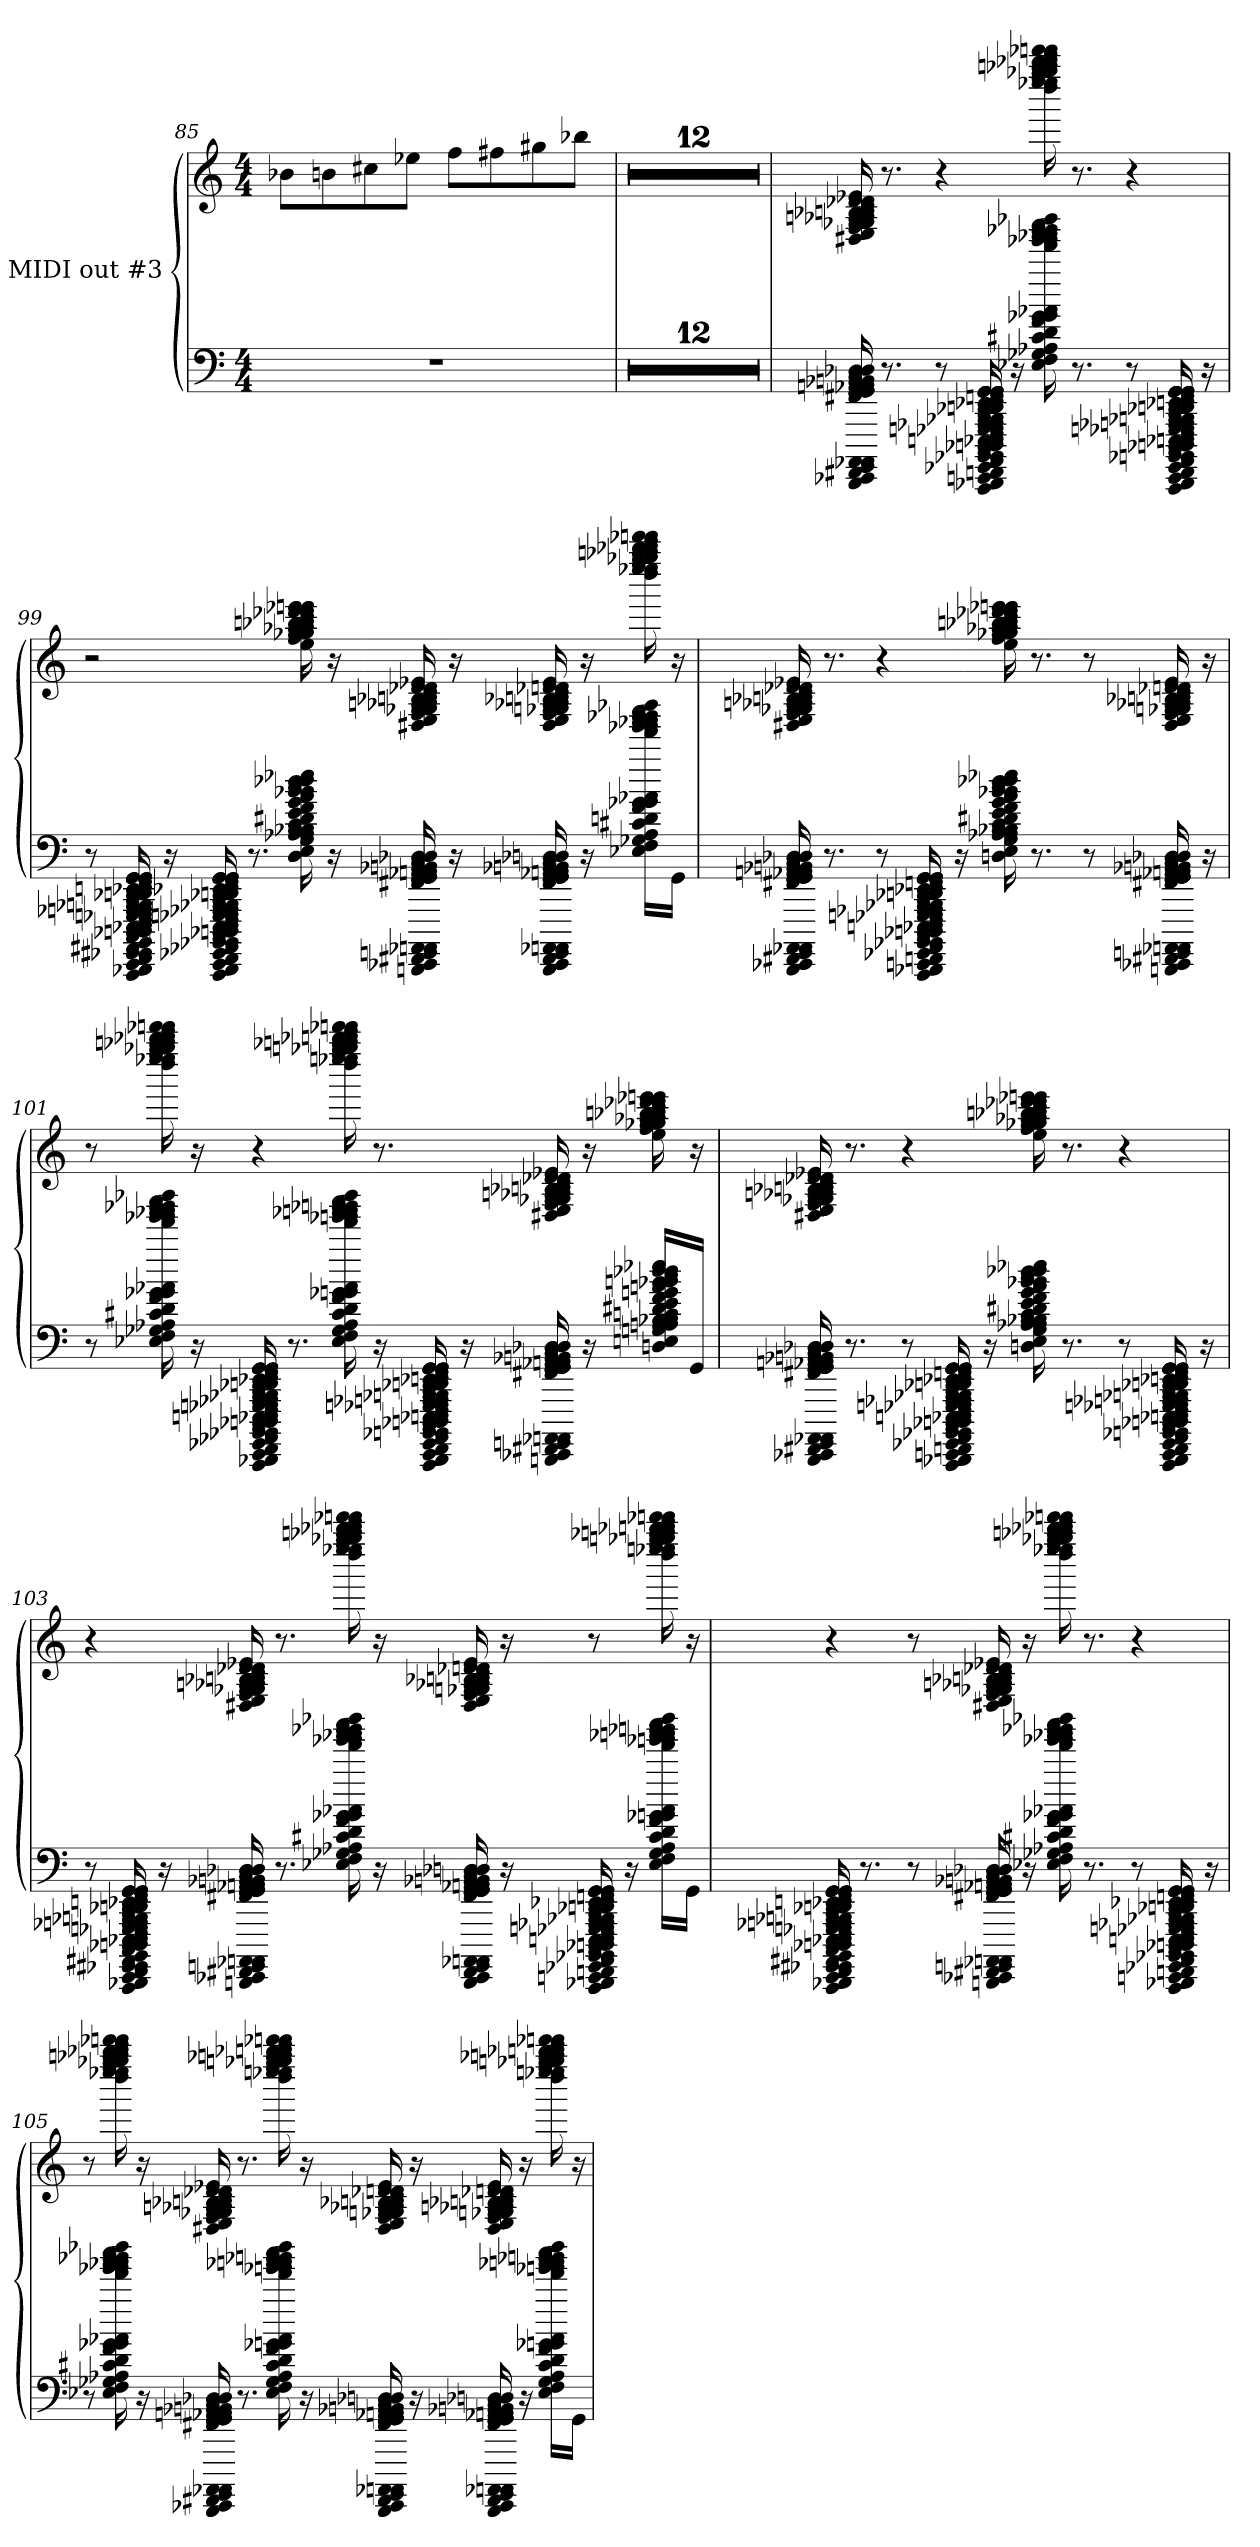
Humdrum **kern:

**kern	**kern
*part1	*part1
*staff2	*staff1
*I"MIDI out #3	*
*clefF4	*clefG2
*k[]	*k[]
*C:	*C:
*M4/4	*M4/4
=85	=85
1r	8b-X\L
.	8bn\
.	8cc#X\
.	8ee-X\J
.	8ff\L
.	8ff#X\
.	8gg#X\
.	8bb-X\J
=86	=86
1r	1r
=87	=87
1r	1r
=88	=88
1r	1r
=89	=89
1r	1r
!!LO:PB:g=z
=90	=90
1r	1r
=91	=91
1r	1r
=92	=92
1r	1r
=93	=93
1r	1r
=94	=94
1r	1r
=95	=95
1r	1r
=96	=96
1r	1r
!!LO:LB:g=z
=97	=97
1r	1r
=98	=98
16EEEEE/ 16FFFFF#X/ 16GGGGG/ 16AAAAA/ 16DDDD/ 16EEEE-X/ 16FFFF#X/ 16GGGG/ 16AAAA/ 16AAAA-X/ 16FF#X/ 16GG/ 16AA-X/ 16AAn/ 16BB-X/ 16BBn/ 16C/ 16D/ 16D-X/	16D#X/ 16E/ 16F/ 16G/ 16G-X/ 16A-X/ 16An/ 16B-X/ 16Bn/ 16c/ 16d/ 16d-X/ 16e-X/
8.r	8.r
8r	4r
16EEEEE-X/ 16FFFFFn/ 16GGGGG#X/ 16AAAAA/ 16BBBBB/ 16BBBBB-X/ 16CCCC/ 16DDDD-X/ 16EEEEn/ 16FFFFn/ 16GGGG-X/ 16AAAA-/ 16BBBB/ 16BBBB-X/ 16CCC/ 16DDD-X/ 16DDDn/ 16EEE-X/ 16EEEn/ 16FFF/ 16GGG-X/ 16GGGn/ 16AAA/ 16AAA-X/ 16BBB/ 16BBB-X/ 16CC/ 16DD-X/ 16DDn/ 16EE/ 16EE-X/ 16FFn/	.
16r	.
16dddd-X\ 16cccc\ 16bbb\ 16bbb-X\ 16aaa\ 16aaa-X\ 16ggg\ 16ggg-X\ 16fff\ 16a-X\ 16g\ 16g-X\ 16f\ 16d\ 16c#X\ 16A-X\ 16G-X\ 16F\ 16E-X\	16ddddd-X\ 16dddddn\ 16ccccc\ 16bbbb\ 16bbbb-X\ 16aaaa-X\ 16aaaa\ 16gggg\ 16gggg-X\ 16ffff\ 16eeee\ 16eeee-X\ 16dddd\
8.r	8.r
8r	4r
16EEEEE-/ 16FFFFF/ 16GGGGG#/ 16AAAAA/ 16BBBBBn/ 16BBBBB-X/ 16CCCC/ 16DDDD-/ 16EEEE/ 16FFFF/ 16GGGG-/ 16AAAA-/ 16BBBBn/ 16BBBB-X/ 16CCC/ 16DDD-X/ 16DDDn/ 16EEE-X/ 16EEEn/ 16FFF/ 16GGG-X/ 16GGGn/ 16AAAn/ 16AAA-X/ 16BBBn/ 16BBB-X/ 16CC/ 16DD-X/ 16DDn/ 16EEn/ 16EE-X/ 16FF/	.
16r	.
=99	=99
8r	2r
16EEEEE-X/ 16FFFFF/ 16GGGGG#X/ 16AAAAA/ 16BBBBB/ 16BBBBB-X/ 16CCCC/ 16DDDD-X/ 16EEEE/ 16FFFF/ 16GGGG-X/ 16GGGG#X/ 16AAAA#X/ 16BBBB/ 16CCC/ 16DDDn/ 16DDD-X/ 16EEE/ 16EEE-X/ 16FFF/ 16GGG-X/ 16GGGn/ 16AAA-X/ 16AAAn/ 16BBB-X/ 16BBBn/ 16CC/ 16DD-X/ 16DDn/ 16EE-X/ 16EEn/ 16FF/	.
16r	.
16EEEEE-/ 16FFFFF/ 16GGGGG#/ 16AAAAA/ 16BBBBBn/ 16BBBBB-X/ 16CCCC/ 16DDDD-/ 16EEEE/ 16FFFF/ 16GGGG-X/ 16AAAA-X/ 16BBBB/ 16BBBB-X/ 16CCC/ 16DDD/ 16DDD-/ 16EEE-/ 16EEEn/ 16FFF/ 16GGG-X/ 16GGGn/ 16AAA/ 16AAA-X/ 16BBB/ 16BBB-X/ 16CC/ 16DD-X/ 16DDn/ 16EE/ 16EE-X/ 16FF/	.
8.r	.
16ee-X\ 16dd\ 16dd-X\ 16cc\ 16b\ 16b-X\ 16a\ 16g\ 16f\ 16e\ 16d#X\ 16c\ 16B\ 16B-X\ 16A\ 16A-X\ 16G\ 16E\ 16D\	16eee-X\ 16eeen\ 16ddd\ 16ddd-X\ 16ccc\ 16bb-X\ 16bb\ 16aa\ 16aa-X\ 16gg\ 16gg-X\ 16ff\ 16ee\
16r	16r
16EEEEEn/ 16FFFFF#X/ 16GGGGGn/ 16AAAAA/ 16DDDDn/ 16EEEE-X/ 16FFFF#X/ 16GGGGn/ 16AAAAn/ 16AAAA-X/ 16FF#X/ 16GG/ 16AA-X/ 16AAn/ 16BB-X/ 16BBn/ 16C/ 16D/ 16D-X/	16D#X/ 16E/ 16F/ 16G/ 16G-X/ 16A-X/ 16An/ 16B-X/ 16Bn/ 16c/ 16d/ 16d-X/ 16e-X/
16r	16r
16EEEEE/ 16FFFFF#/ 16GGGGG/ 16AAAAA/ 16DDDD/ 16EEEE-/ 16FFFF#/ 16GGGG/ 16AAAAn/ 16AAAA-X/ 16FF#/ 16GG/ 16AA-X/ 16AAn/ 16BB-X/ 16BBn/ 16C/ 16Dn/ 16D-X/	16D#/ 16E/ 16F/ 16Gn/ 16G-X/ 16A/ 16A-X/ 16B-X/ 16Bn/ 16c/ 16dn/ 16d-X/ 16e-/
16r	16r
16dddd-X\ 16cccc\ 16bbb\ 16bbb-X\ 16aaa\ 16aaa-X\ 16ggg\ 16ggg-X\ 16fff\ 16a-X\ 16g\ 16g-X\ 16f\ 16dn\ 16c#X\ 16A-\ 16G-X\ 16F\ 16E-X\LL	16ddddd-X\ 16dddddn\ 16ccccc\ 16bbbb\ 16bbbb-X\ 16aaaa-X\ 16aaaa\ 16gggg\ 16gggg-X\ 16ffff\ 16eeee\ 16eeee-X\ 16dddd\
16EEEEE-X\JJ	16r
!!LO:LB:g=z
=100	=100
16EEEEE/ 16FFFFF#X/ 16GGGGG/ 16AAAAA/ 16DDDD/ 16EEEE-X/ 16FFFF#X/ 16GGGG/ 16AAAA/ 16AAAA-X/ 16FF#X/ 16GG/ 16AA-X/ 16AAn/ 16BB-X/ 16BBn/ 16C/ 16D/ 16D-X/	16D#X/ 16E/ 16F/ 16G/ 16G-X/ 16A-X/ 16An/ 16B-X/ 16Bn/ 16c/ 16d/ 16d-X/ 16e-X/
8.r	8.r
8r	4r
16EEEEE-X/ 16FFFFFn/ 16GGGGG#X/ 16AAAAA/ 16BBBBB/ 16BBBBB-X/ 16CCCC/ 16DDDD-X/ 16EEEEn/ 16FFFFn/ 16GGGG-X/ 16AAAA-/ 16BBBB/ 16BBBB-X/ 16CCC/ 16DDD-X/ 16DDDn/ 16EEE-X/ 16EEEn/ 16FFF/ 16GGG-X/ 16GGGn/ 16AAA/ 16AAA-X/ 16BBB/ 16BBB-X/ 16CC/ 16DD-X/ 16DDn/ 16EE/ 16EE-X/ 16FFn/	.
16r	.
16ee-X\ 16dd\ 16dd-X\ 16cc\ 16b\ 16b-X\ 16a\ 16g\ 16f\ 16e\ 16d#X\ 16c\ 16B\ 16B-X\ 16A\ 16A-X\ 16G\ 16E\ 16Dn\	16eee-X\ 16eeen\ 16ddd\ 16ddd-X\ 16ccc\ 16bb-X\ 16bb\ 16aa\ 16aa-X\ 16gg\ 16gg-X\ 16ff\ 16ee\
8.r	8.r
8r	8r
16EEEEEn/ 16FFFFF#X/ 16GGGGGn/ 16AAAAA/ 16DDDDn/ 16EEEE-X/ 16FFFF#X/ 16GGGGn/ 16AAAAn/ 16AAAA-X/ 16FF#X/ 16GG/ 16AA-X/ 16AAn/ 16BB-X/ 16BBn/ 16C/ 16D/ 16D-X/	16D#/ 16E/ 16F/ 16Gn/ 16G-X/ 16A/ 16A-X/ 16B-X/ 16Bn/ 16c/ 16dn/ 16d-X/ 16e-/
16r	16r
=101	=101
8r	8r
16dddd-X\ 16cccc\ 16bbb\ 16bbb-X\ 16aaa\ 16aaa-X\ 16ggg\ 16ggg-X\ 16fff\ 16a-X\ 16g\ 16g-X\ 16f\ 16d\ 16c#X\ 16A-X\ 16G-X\ 16F\ 16E-X\	16ddddd-X\ 16dddddn\ 16ccccc\ 16bbbb\ 16bbbb-X\ 16aaaa-X\ 16aaaa\ 16gggg\ 16gggg-X\ 16ffff\ 16eeee\ 16eeee-X\ 16dddd\
16r	16r
16EEEEE-X/ 16FFFFF/ 16GGGGG#X/ 16AAAAA/ 16BBBBB/ 16BBBBB-X/ 16CCCC/ 16DDDD-X/ 16EEEE/ 16FFFF/ 16GGGG-X/ 16AAAA-X/ 16BBBB/ 16BBBB-X/ 16CCC/ 16DDD-X/ 16DDDn/ 16EEE-X/ 16EEEn/ 16FFF/ 16GGG-X/ 16GGGn/ 16AAA/ 16AAA-X/ 16BBB/ 16BBB-X/ 16CC/ 16DD-X/ 16DDn/ 16EE/ 16EE-X/ 16FF/	4r
8.r	.
16dddd-\ 16cccc\ 16bbbn\ 16bbb-X\ 16aaan\ 16aaa-X\ 16gggn\ 16ggg-X\ 16fff\ 16a-\ 16gn\ 16g-X\ 16f\ 16d\ 16c#\ 16A-\ 16G-\ 16F\ 16E-\	16ddddd-X\ 16dddddn\ 16ccccc\ 16bbbbn\ 16bbbb-X\ 16aaaa-X\ 16aaaa\ 16ggggn\ 16gggg-X\ 16ffff\ 16eeeen\ 16eeee-X\ 16dddd\
16r	8.r
16EEEEE-/ 16FFFFF/ 16GGGGG#/ 16AAAAA/ 16BBBBBn/ 16BBBBB-X/ 16CCCC/ 16DDDD-/ 16EEEE/ 16FFFF/ 16GGGG-/ 16AAAA-/ 16BBBBn/ 16BBBB-X/ 16CCC/ 16DDD-X/ 16DDDn/ 16EEE-X/ 16EEEn/ 16FFF/ 16GGG-X/ 16GGGn/ 16AAAn/ 16AAA-X/ 16BBBn/ 16BBB-X/ 16CC/ 16DD-X/ 16DDn/ 16EEn/ 16EE-X/ 16FF/	.
16r	.
16EEEEEn/ 16FFFFF#X/ 16GGGGGn/ 16AAAAA/ 16DDDDn/ 16EEEE-X/ 16FFFF#X/ 16GGGGn/ 16AAAAn/ 16AAAA-X/ 16FF#X/ 16GG/ 16AA-X/ 16AAn/ 16BB-X/ 16BBn/ 16C/ 16D/ 16D-X/	16D#X/ 16E/ 16F/ 16G/ 16G-X/ 16A-X/ 16An/ 16B-X/ 16Bn/ 16c/ 16d/ 16d-X/ 16e-X/
16r	16r
16Dn/ 16En/ 16Gn/ 16A-/ 16An/ 16B/ 16B-X/ 16cn/ 16d#X/ 16e/ 16f/ 16gn/ 16an/ 16b-X/ 16bn/ 16cc/ 16dd/ 16dd-X/ 16ee-X/LL	16eee-X\ 16eeen\ 16ddd\ 16ddd-X\ 16ccc\ 16bb-X\ 16bb\ 16aa\ 16aa-X\ 16gg\ 16gg-X\ 16ff\ 16ee\
16EEEEE-X/JJ	16r
=102	=102
16EEEEE/ 16FFFFF#X/ 16GGGGG/ 16AAAAA/ 16DDDD/ 16EEEE-X/ 16FFFF#X/ 16GGGG/ 16AAAA/ 16AAAA-X/ 16FF#X/ 16GG/ 16AA-X/ 16AAn/ 16BB-X/ 16BBn/ 16C/ 16D/ 16D-X/	16D#X/ 16E/ 16F/ 16G/ 16G-X/ 16A-X/ 16An/ 16B-X/ 16Bn/ 16c/ 16d/ 16d-X/ 16e-X/
8.r	8.r
8r	4r
16EEEEE-X/ 16FFFFFn/ 16GGGGG#X/ 16AAAAA/ 16BBBBB/ 16BBBBB-X/ 16CCCC/ 16DDDD-X/ 16EEEEn/ 16FFFFn/ 16GGGG-X/ 16AAAA-/ 16BBBB/ 16BBBB-X/ 16CCC/ 16DDD-X/ 16DDDn/ 16EEE-X/ 16EEEn/ 16FFF/ 16GGG-X/ 16GGGn/ 16AAA/ 16AAA-X/ 16BBB/ 16BBB-X/ 16CC/ 16DD-X/ 16DDn/ 16EE/ 16EE-X/ 16FFn/	.
16r	.
16ee-X\ 16dd\ 16dd-X\ 16cc\ 16b\ 16b-X\ 16a\ 16g\ 16f\ 16e\ 16d#X\ 16c\ 16B\ 16B-X\ 16A\ 16A-X\ 16G\ 16E\ 16Dn\	16eee-X\ 16eeen\ 16ddd\ 16ddd-X\ 16ccc\ 16bb-X\ 16bb\ 16aa\ 16aa-X\ 16gg\ 16gg-X\ 16ff\ 16ee\
8.r	8.r
8r	4r
16EEEEE-/ 16FFFFF/ 16GGGGG#/ 16AAAAA/ 16BBBBBn/ 16BBBBB-X/ 16CCCC/ 16DDDD-/ 16EEEE/ 16FFFF/ 16GGGG-/ 16AAAA-/ 16BBBBn/ 16BBBB-X/ 16CCC/ 16DDD-X/ 16DDDn/ 16EEE-X/ 16EEEn/ 16FFF/ 16GGG-X/ 16GGGn/ 16AAAn/ 16AAA-X/ 16BBBn/ 16BBB-X/ 16CC/ 16DD-X/ 16DDn/ 16EEn/ 16EE-X/ 16FF/	.
16r	.
!!LO:LB:g=z
=103	=103
8r	4r
16EEEEE-X/ 16FFFFF/ 16GGGGG#X/ 16AAAAA/ 16BBBBB/ 16BBBBB-X/ 16CCCC/ 16DDDD-X/ 16EEEE/ 16FFFF/ 16GGGG-X/ 16GGGG#X/ 16AAAA#X/ 16BBBB/ 16CCC/ 16DDDn/ 16DDD-X/ 16EEE/ 16EEE-X/ 16FFF/ 16GGG-X/ 16GGGn/ 16AAA-X/ 16AAAn/ 16BBB-X/ 16BBBn/ 16CC/ 16DD-X/ 16DDn/ 16EE-X/ 16EEn/ 16FF/	.
16r	.
16EEEEEn/ 16FFFFF#X/ 16GGGGGn/ 16AAAAA/ 16DDDDn/ 16EEEE-X/ 16FFFF#X/ 16GGGGn/ 16AAAAn/ 16AAAA-X/ 16FF#X/ 16GG/ 16AA-X/ 16AAn/ 16BB-X/ 16BBn/ 16C/ 16D/ 16D-X/	16D#X/ 16E/ 16F/ 16G/ 16G-X/ 16A-X/ 16An/ 16B-X/ 16Bn/ 16c/ 16d/ 16d-X/ 16e-X/
8.r	8.r
16dddd-X\ 16cccc\ 16bbb\ 16bbb-X\ 16aaa\ 16aaa-X\ 16ggg\ 16ggg-X\ 16fff\ 16a-X\ 16g\ 16g-X\ 16f\ 16d\ 16c#X\ 16A-X\ 16G-X\ 16F\ 16E-X\	16ddddd-X\ 16dddddn\ 16ccccc\ 16bbbb\ 16bbbb-X\ 16aaaa-X\ 16aaaa\ 16gggg\ 16gggg-X\ 16ffff\ 16eeee\ 16eeee-X\ 16dddd\
16r	16r
16EEEEE/ 16FFFFF#/ 16GGGGG/ 16AAAAA/ 16DDDD/ 16EEEE-/ 16FFFF#/ 16GGGG/ 16AAAAn/ 16AAAA-X/ 16FF#/ 16GG/ 16AA-X/ 16AAn/ 16BB-X/ 16BBn/ 16C/ 16Dn/ 16D-X/	16D#/ 16E/ 16F/ 16Gn/ 16G-X/ 16A/ 16A-X/ 16B-X/ 16Bn/ 16c/ 16dn/ 16d-X/ 16e-/
16r	16r
16EEEEE-X/ 16FFFFFn/ 16GGGGG#X/ 16AAAAA/ 16BBBBBn/ 16BBBBB-X/ 16CCCC/ 16DDDD-X/ 16EEEEn/ 16FFFFn/ 16GGGG-X/ 16AAAA-/ 16BBBB/ 16BBBB-X/ 16CCC/ 16DDD/ 16DDD-/ 16EEE-/ 16EEEn/ 16FFF/ 16GGG-X/ 16GGGn/ 16AAA/ 16AAA-X/ 16BBB/ 16BBB-X/ 16CC/ 16DD-X/ 16DDn/ 16EE/ 16EE-X/ 16FFn/	8r
16r	.
16dddd-\ 16cccc\ 16bbbn\ 16bbb-X\ 16aaan\ 16aaa-X\ 16gggn\ 16ggg-X\ 16fff\ 16a-\ 16gn\ 16g-X\ 16f\ 16d\ 16c#\ 16A-\ 16G-\ 16F\ 16E-\LL	16ddddd-X\ 16dddddn\ 16ccccc\ 16bbbbn\ 16bbbb-X\ 16aaaa-X\ 16aaaa\ 16ggggn\ 16gggg-X\ 16ffff\ 16eeeen\ 16eeee-X\ 16dddd\
16EEEEE-\JJ	16r
=104	=104
16EEEEE-X/ 16FFFFF/ 16GGGGG#X/ 16AAAAA/ 16BBBBB/ 16BBBBB-X/ 16CCCC/ 16DDDD-X/ 16EEEE/ 16FFFF/ 16GGGG-X/ 16GGGG#X/ 16AAAA#X/ 16BBBB/ 16CCC/ 16DDDn/ 16DDD-X/ 16EEE/ 16EEE-X/ 16FFF/ 16GGG-X/ 16GGGn/ 16AAA-X/ 16AAAn/ 16BBB-X/ 16BBBn/ 16CC/ 16DD-X/ 16DDn/ 16EE-X/ 16EEn/ 16FF/	4r
8.r	.
8r	8r
16EEEEEn/ 16FFFFF#X/ 16GGGGGn/ 16AAAAA/ 16DDDDn/ 16EEEE-X/ 16FFFF#X/ 16GGGGn/ 16AAAAn/ 16AAAA-X/ 16FF#X/ 16GG/ 16AA-X/ 16AAn/ 16BB-X/ 16BBn/ 16C/ 16D/ 16D-X/	16D#X/ 16E/ 16F/ 16G/ 16G-X/ 16A-X/ 16An/ 16B-X/ 16Bn/ 16c/ 16d/ 16d-X/ 16e-X/
16r	16r
16dddd-X\ 16cccc\ 16bbb\ 16bbb-X\ 16aaa\ 16aaa-X\ 16ggg\ 16ggg-X\ 16fff\ 16a-X\ 16g\ 16g-X\ 16f\ 16d\ 16c#X\ 16A-X\ 16G-X\ 16F\ 16E-X\	16ddddd-X\ 16dddddn\ 16ccccc\ 16bbbb\ 16bbbb-X\ 16aaaa-X\ 16aaaa\ 16gggg\ 16gggg-X\ 16ffff\ 16eeee\ 16eeee-X\ 16dddd\
8.r	8.r
8r	4r
16EEEEE-X/ 16FFFFFn/ 16GGGGG#X/ 16AAAAA/ 16BBBBBn/ 16BBBBB-X/ 16CCCC/ 16DDDD-X/ 16EEEEn/ 16FFFFn/ 16GGGG-X/ 16AAAA-/ 16BBBB/ 16BBBB-X/ 16CCC/ 16DDD/ 16DDD-/ 16EEE-/ 16EEEn/ 16FFF/ 16GGG-X/ 16GGGn/ 16AAA/ 16AAA-X/ 16BBB/ 16BBB-X/ 16CC/ 16DD-X/ 16DDn/ 16EE/ 16EE-X/ 16FFn/	.
16r	.
=105	=105
8r	8r
16dddd-X\ 16cccc\ 16bbb\ 16bbb-X\ 16aaa\ 16aaa-X\ 16ggg\ 16ggg-X\ 16fff\ 16a-X\ 16g\ 16g-X\ 16f\ 16d\ 16c#X\ 16A-X\ 16G-X\ 16F\ 16E-X\	16ddddd-X\ 16dddddn\ 16ccccc\ 16bbbb\ 16bbbb-X\ 16aaaa-X\ 16aaaa\ 16gggg\ 16gggg-X\ 16ffff\ 16eeee\ 16eeee-X\ 16dddd\
16r	16r
16EEEEE/ 16FFFFF#X/ 16GGGGG/ 16AAAAA/ 16DDDD/ 16EEEE-X/ 16FFFF#X/ 16GGGG/ 16AAAA/ 16AAAA-X/ 16FF#X/ 16GG/ 16AA-X/ 16AAn/ 16BB-X/ 16BBn/ 16C/ 16D/ 16D-X/	16D#X/ 16E/ 16F/ 16G/ 16G-X/ 16A-X/ 16An/ 16B-X/ 16Bn/ 16c/ 16d/ 16d-X/ 16e-X/
8.r	8.r
16dddd-\ 16cccc\ 16bbbn\ 16bbb-X\ 16aaan\ 16aaa-X\ 16gggn\ 16ggg-X\ 16fff\ 16a-\ 16gn\ 16g-X\ 16f\ 16d\ 16c#\ 16A-\ 16G-\ 16F\ 16E-\	16ddddd-X\ 16dddddn\ 16ccccc\ 16bbbbn\ 16bbbb-X\ 16aaaa-X\ 16aaaa\ 16ggggn\ 16gggg-X\ 16ffff\ 16eeeen\ 16eeee-X\ 16dddd\
16r	16r
16EEEEE/ 16FFFFF#/ 16GGGGG/ 16AAAAA/ 16DDDD/ 16EEEE-/ 16FFFF#/ 16GGGG/ 16AAAAn/ 16AAAA-X/ 16FF#/ 16GG/ 16AA-X/ 16AAn/ 16BB-X/ 16BBn/ 16C/ 16Dn/ 16D-X/	16D#/ 16E/ 16F/ 16Gn/ 16G-X/ 16A/ 16A-X/ 16B-X/ 16Bn/ 16c/ 16dn/ 16d-X/ 16e-/
16r	16r
16EEEEE/ 16FFFFF#/ 16GGGGG/ 16AAAAA/ 16DDDD/ 16EEEE-/ 16FFFF#/ 16GGGG/ 16AAAAn/ 16AAAA-X/ 16FF#/ 16GG/ 16AA-X/ 16AAn/ 16BB-X/ 16BBn/ 16C/ 16Dn/ 16D-X/	16D#/ 16E/ 16F/ 16Gn/ 16G-X/ 16A/ 16A-X/ 16B-X/ 16Bn/ 16c/ 16dn/ 16d-X/ 16e-/
16r	16r
16dddd-\ 16cccc\ 16bbbn\ 16bbb-X\ 16aaan\ 16aaa-X\ 16gggn\ 16ggg-X\ 16fff\ 16a-\ 16gn\ 16g-X\ 16f\ 16d\ 16c#\ 16A-\ 16G-\ 16F\ 16E-\LL	16ddddd-X\ 16dddddn\ 16ccccc\ 16bbbbn\ 16bbbb-X\ 16aaaa-X\ 16aaaa\ 16ggggn\ 16gggg-X\ 16ffff\ 16eeeen\ 16eeee-X\ 16dddd\
16EEEEE-X\JJ	16r
=	=
*-	*-
